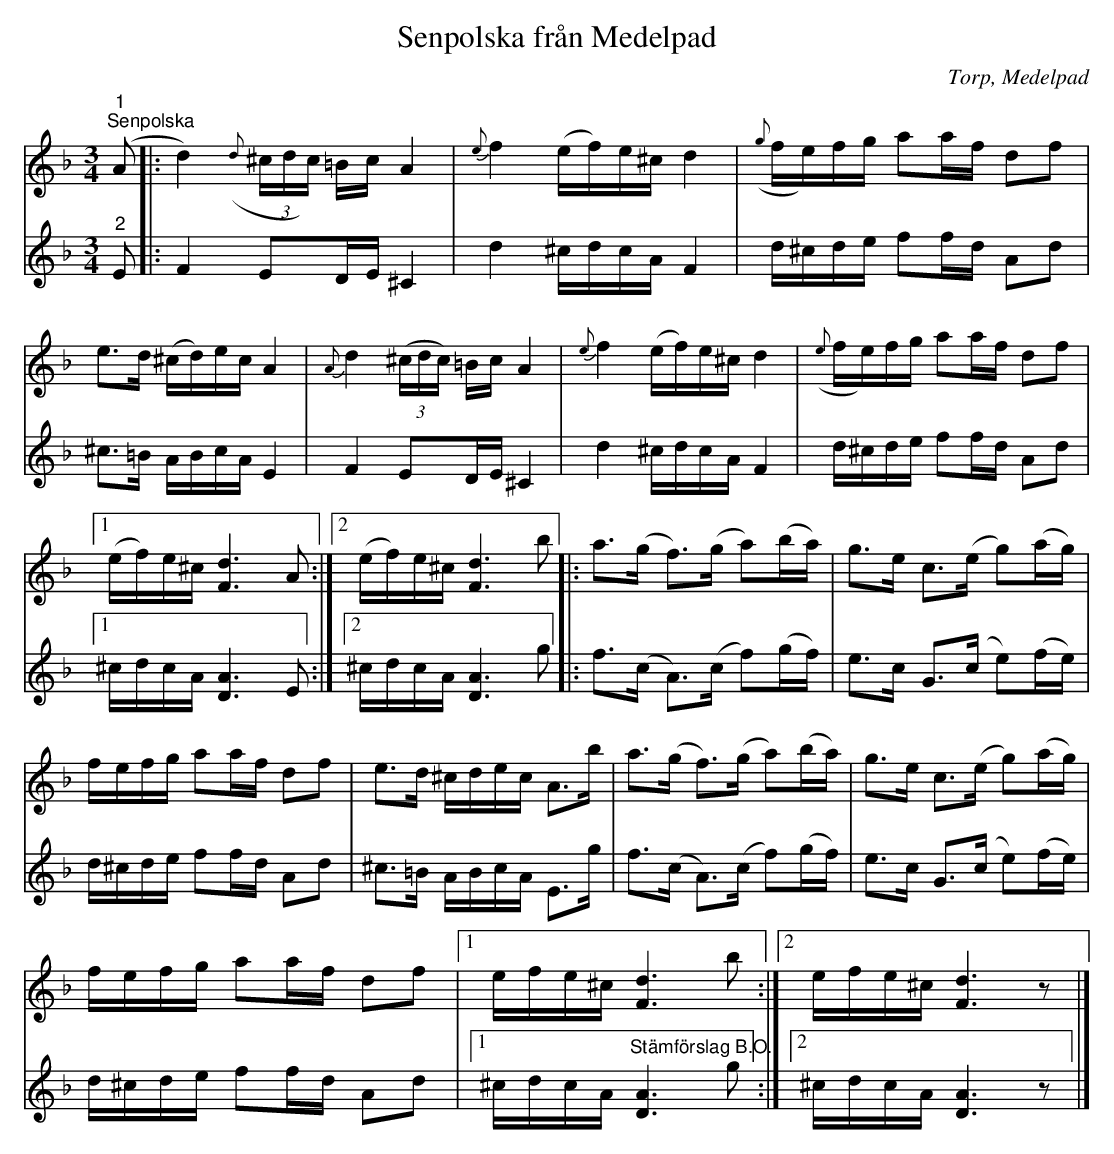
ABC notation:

X:1
T:Senpolska från Medelpad
O:Torp, Medelpad
L:1/16
M:3/4
K:Dm
V:1
"^1""^Senpolska" (A2 |: d4)({d} (3^cdc) =Bc A4 |{e} f4 (ef)e^c d4 |({g} fe)fg a2af d2f2 |
e2>d2 (^cd)ec A4 |{A} d4 (3(^cdc) =Bc A4 |{e} f4 (ef)e^c d4 |({e} fe)fg a2af d2f2 |1
(ef)e^c [Fd]6 A2 :|2 (ef)e^c [Fd]6 b2 |: a2>(g2 f2>)(g2 a2)(ba) | g2>e2 c2>(e2 g2)(ag) |
fefg a2af d2f2 | e2>d2 ^cdec A2>b2 | a2>(g2 f2>)(g2 a2)(ba) | g2>e2 c2>(e2 g2)(ag) |
fefg a2af d2f2 |1 efe^c [Fd]6 b2 :|2 efe^c [Fd]6 z2 |]
V:2
"^2" E2 |: F4 E2DE ^C4 | d4 ^cdcA F4 | d^cde f2fd A2d2 | ^c2>=B2 ABcA E4 | F4 E2DE ^C4 |
d4 ^cdcA F4 | d^cde f2fd A2d2 |1 ^cdcA [DA]6 E2 :|2 ^cdcA [DA]6 g2 |: f2>(c2 A2>)(c2 f2)(gf) |
e2>c2 G2>(c2 e2)(fe) | d^cde f2fd A2d2 | ^c2>=B2 ABcA E2>g2 | f2>(c2 A2>)(c2 f2)(gf) |
e2>c2 G2>(c2 e2)(fe) | d^cde f2fd A2d2 |1 ^cdcA"^Stämförslag B.O." [DA]6 g2 :|2 ^cdcA [DA]6 z2 |]
